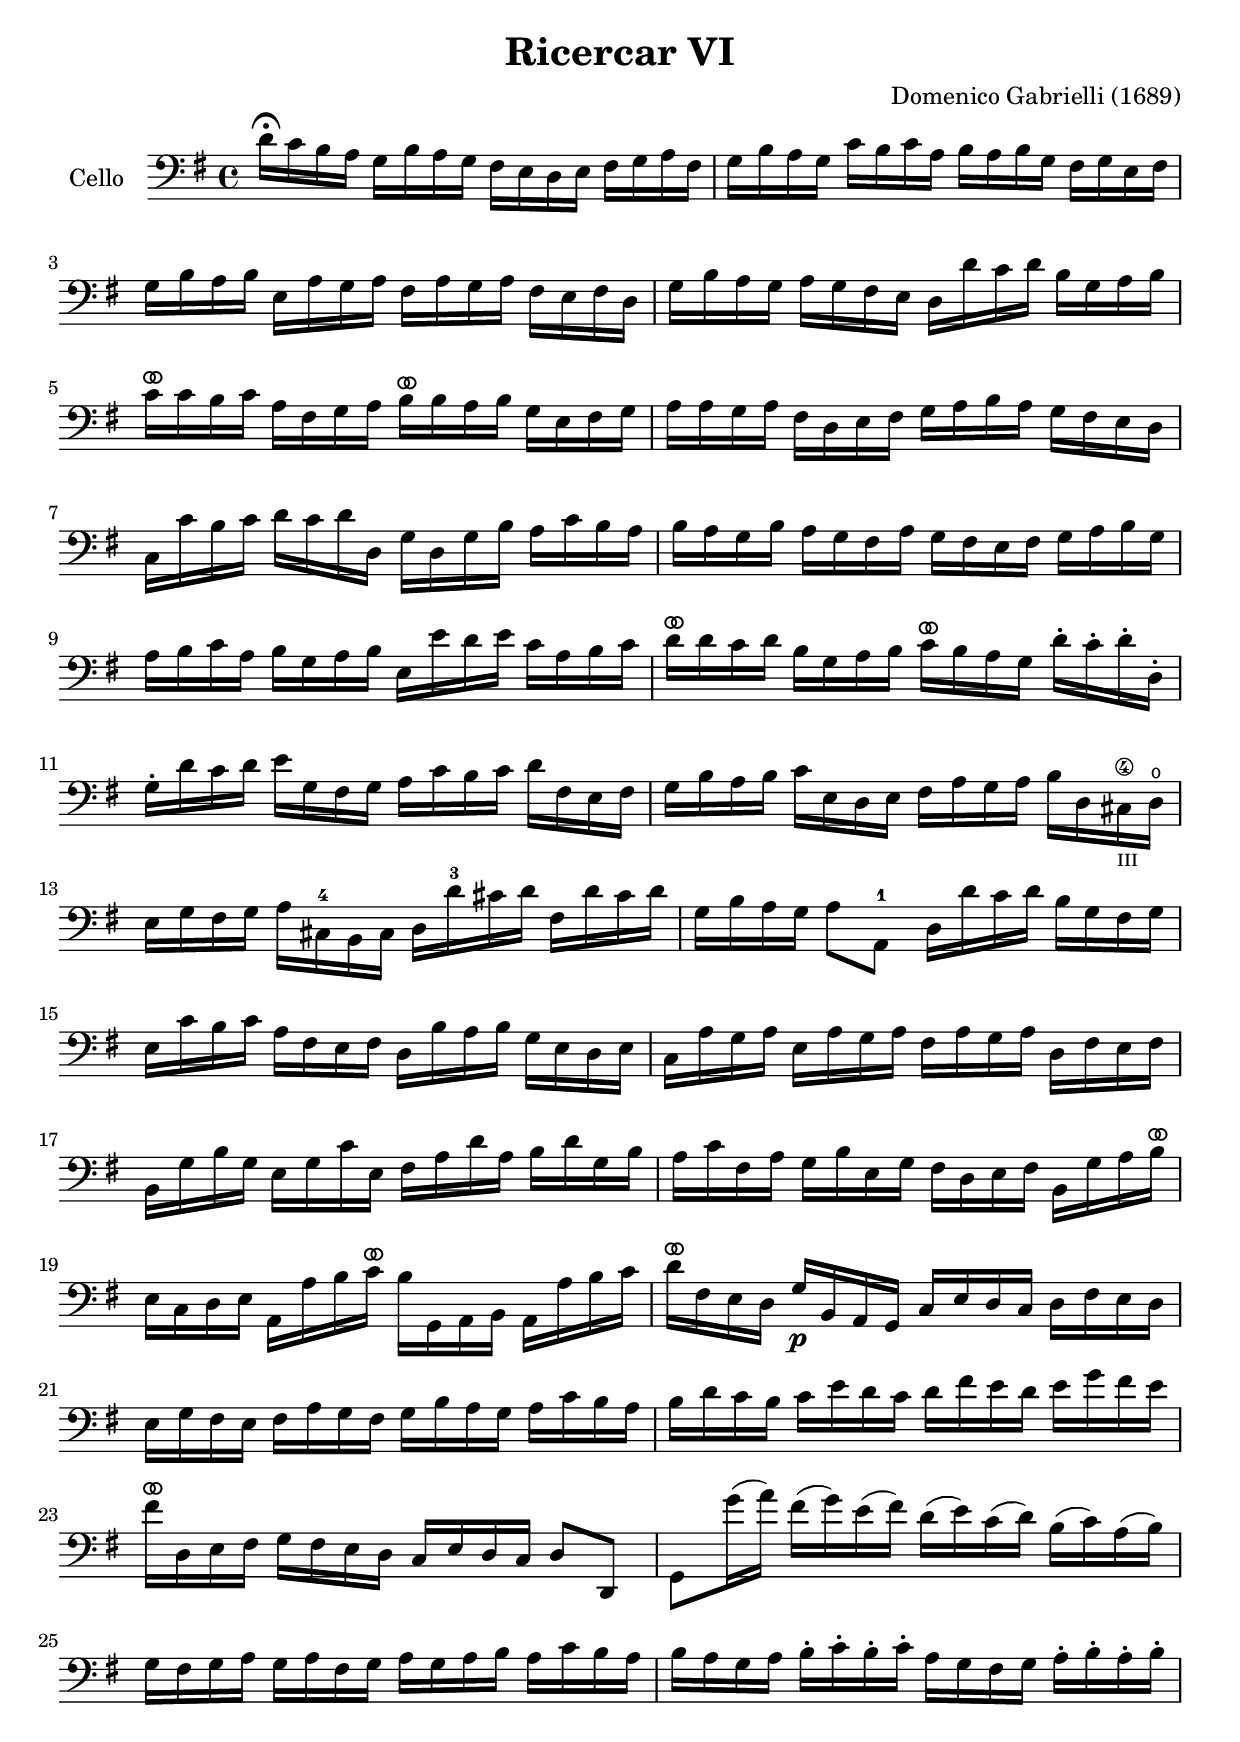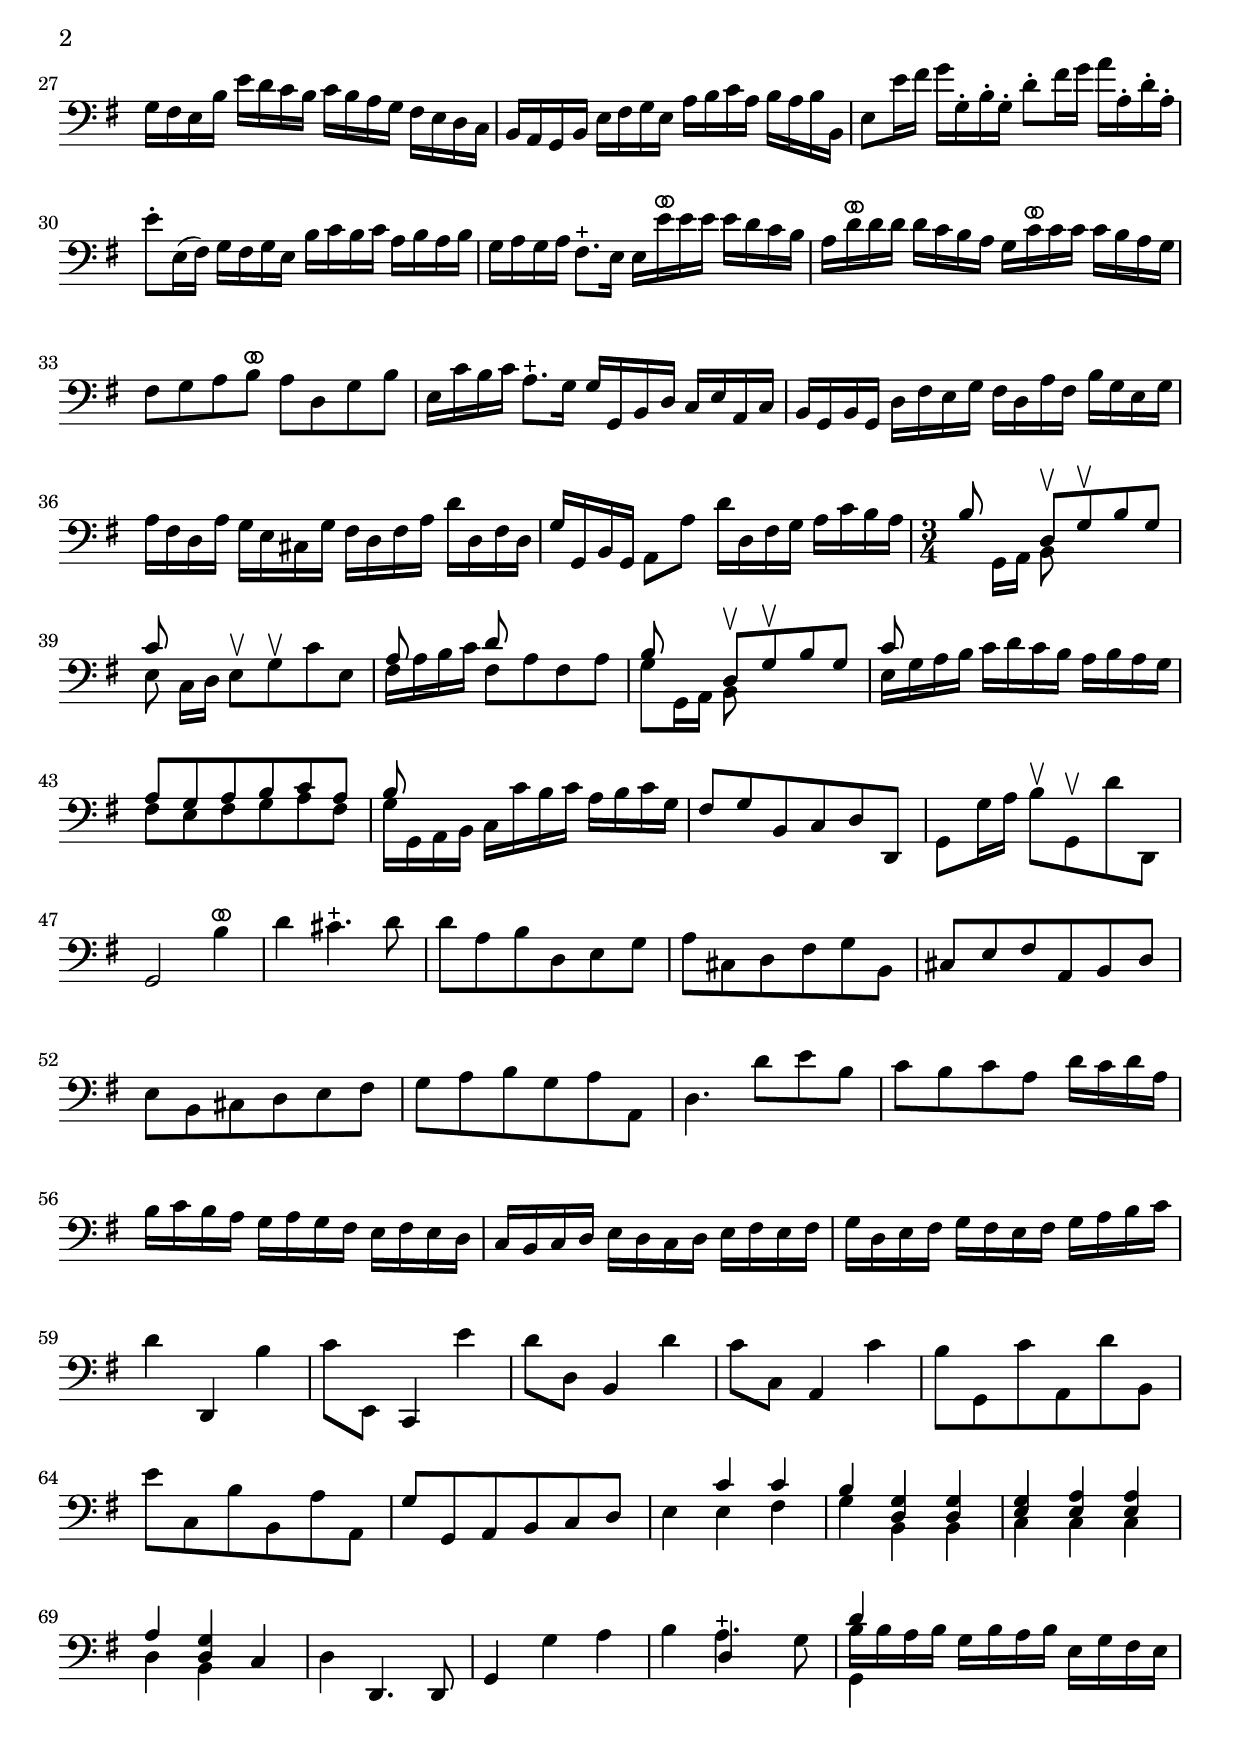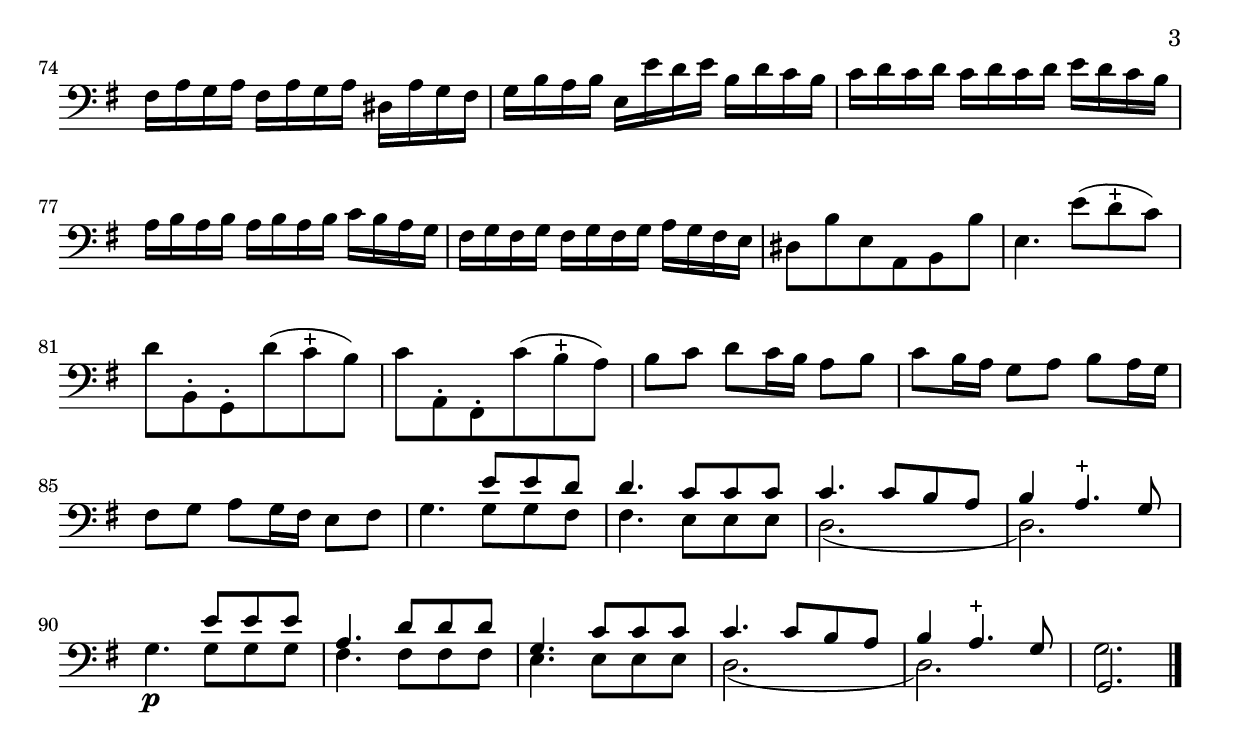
#(set-global-staff-size 21)

\version "2.18.2"

\header {
  title    = "Ricercar VI"
  composer = "Domenico Gabrielli (1689)"
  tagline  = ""
}

\language "italiano"

% iPad Pro 12.9

% \paper {
%   paper-width  = 195\mm
%   paper-height = 260\mm
% }

ringsps = #"
  0.15 setlinewidth
  0.9 0.6 moveto
  0.4 0.6 0.5 0 361 arc
  stroke
  1.0 0.6 0.5 0 361 arc
  stroke
  "

vibrato = \markup {
  \with-dimensions #'(-0.2 . 1.6) #'(0 . 1.2)
  \postscript #ringsps
}

\score {
  \new Staff
   \with {instrumentName = #"Cello "}
   {
   \override Hairpin.to-barline = ##f
   \time 4/4
   \key sol \major
   \clef bass
   re'16\fermata do'16 si16 la16
   sol16 si16 la16 sol16
   fad16 mi16 re16 mi16
   fad16 sol16 la16 fad16                       % 1
   sol16 si16 la16 sol16
   do'16 si16 do'16 la16
   si16 la16 si16 sol16
   fad16 sol16 mi16 fad16                       % 2
   sol16 si16 la16 si16
   mi16 la16 sol16 la16
   fad16 la16 sol16 la16
   fad16 mi16 fad16 re16                        % 3
   sol16 si16 la16 sol16
   la16 sol16 fad16 mi16
   re16 re'16 do'16 re'16
   si16 sol16 la16 si16                         % 4
   do'16^\vibrato do'16 si16 do'16
   la16 fad16 sol16 la16
   si16^\vibrato si16 la16 si16
   sol16 mi16 fad16 sol16                       % 5
   la16 la16 sol16 la16
   fad16 re16 mi16 fad16
   sol16 la16 si16 la16
   sol16 fad16 mi16 re16                        % 6
   do16 do'16 si16 do'16
   re'16 do'16 re'16 re16
   sol16 re16 sol16 si16
   la16 do'16 si16 la16                         % 7
   si16 la16 sol16 si16
   la16 sol16 fad16 la16
   sol16 fad16 mi16 fad16
   sol16 la16 si16 sol16                        % 8
   la16 si16 do'16 la16
   si16 sol16 la16 si16
   mi16 mi'16 re'16 mi'16
   do'16 la16 si16 do'16                        % 9
   re'16^\vibrato re'16 do'16 re'16
   si16 sol16 la16 si16
   do'16^\vibrato si16 la16 sol16
   re'16-. do'16-. re'16-. re16-.               % 10
   sol16-. re'16 do'16 re'16
   mi'16 sol16 fad16 sol16
   la16 do'16 si16 do'16
   re'16 fad16 mi16 fad16                       % 11
   sol16 si16 la16 si16
   do'16 mi16 re16 mi16
   fad16 la16 sol16 la16
   si16 re16
   dod16-\4_\markup{\teeny III}
   re16\open                                    % 12
   mi16 sol16 fad16 sol16
   la16 dod16-4 si,16 dod16
   re16 re'16-3 dod'16 re'16
   fad16 re'16 dod'16 re'16                     % 13
   sol16 si16 la16 sol16
   la8 la,8-1
   re16 re'16 do'16 re'16
   si16 sol16 fad16 sol16                       % 14
   mi16 do'16 si16 do'16
   la16 fad16 mi16 fad16
   re16 si16 la16 si16
   sol16 mi16 re16 mi16                         % 15
   do16 la16 sol16 la16
   mi16 la16 sol16 la16
   fad16 la16 sol16 la16
   re16 fad16 mi16 fad16                        % 16
   si,16 sol16 si16 sol16
   mi16 sol16 do'16 mi16
   fad16 la16 re'16 la16
   si16 re'16 sol16 si16                        % 17
   la16 do'16 fad16 la16
   sol16 si16 mi16 sol16
   fad16 re16 mi16 fad16
   si,16 sol16 la16 si16^\vibrato             % 18
   mi16 do16 re16 mi16
   la,16 la16 si16 do'16^\vibrato
   si16 sol,16 la,16 si,16
   la,16 la16 si16 do'16                        % 19
   re'16^\vibrato fad16 mi16 re16
   sol16\p si,16 la,16 sol,16
   do16 mi16 re16 do16
   re16 fad16 mi16 re16                         % 20
   mi16 sol16 fad16 mi16
   fad16 la16 sol16 fad16
   sol16 si16 la16 sol16
   la16 do'16 si16 la16                  % 21
   si16 re'16 do'16 si16
   do'16 mi'16 re'16 do'16
   re'16 fad'16 mi'16 re'16
   mi'16 sol'16 fad'16 mi'16             % 22
   fad'16^\vibrato re16 mi16 fad16
   sol16  fad16 mi16 re16
   do16 mi16 re16 do16
   re8 re,8                                     % 23
   sol,8 sol'16(la'16)
   fad'16(sol'16) mi'16(fad'16)
   re'16(mi'16) do'16(re'16)
   si16(do'16) la16(si16)                       % 24
   sol16 fad16 sol16 la16
   sol16 la16 fad16 sol16
   la16 sol16 la16 si16
   la16 do'16 si16 la16                         % 25
   si16 la16 sol16 la16
   si16-. do'16-.
   si16-. do'16-.
   la16 sol16 fad16 sol16
   la16-. si16-.
   la16-. si16-.                  % 26
   sol16 fad16 mi16 si16
   mi'16 re'16 do'16 si16
   do'16 si16 la16 sol16
   fad16 mi16 re16 do16                         % 27
   si,16 la,16 sol,16 si,16
   mi16 fad16 sol16 mi16
   la16 si16 do'16 la16
   si16 la16 si16 si,16                         % 28
   mi8 mi'16 fad'16
   sol'16 sol16-.
   si16-. sol16-.
   re'8-. fad'16 sol'16
   la'16 la16-.
   re'16-. la16-.                 % 29
   mi'8-. mi16(fad16)
   sol16 fad16 sol16 mi16
   si16 do'16 si16 do'16
   la16 si16 la16 si16                          % 30
   sol16 la16 sol16 la16
   fad8.\stopped mi16
   mi16 mi'16^\vibrato mi'16 mi'16
   mi'16 re'16 do'16 si16                       % 31
   la16 re'16^\vibrato re'16 re'16
   re'16 do'16 si16 la16
   sol16 do'16^\vibrato do'16 do'16
   do'16 si16 la16 sol16                        % 32
   fad8 sol8 la8 si8^\vibrato
   la8 re8 sol8 si8                             % 33
   mi16 do'16 si16 do'16
   la8.\stopped sol16
   sol16 sol,16 si,16 re16
   do16 mi16 la,16 do16                         % 34
   si,16 sol,16 si,16 sol,16
   re16 fad16 mi16 sol16
   fad16 re16 la16 fad16
   si16 sol16 mi16 sol16                        % 35
   la16 fad16 re16 la16
   sol16 mi16 dod16 sol16
   fad16 re16 fad16 la16
   re'16 re16 fad16 re16                 % 36
   sol16 sol,16 si,16 sol,16
   la,8 la8
   re'16 re16 fad16 sol16
   la16 do'16 si16 la16                         % 37
   \time 3/4
   <<{si8 s8 re8\upbow sol8\upbow si8 sol8}\\
     {s8 sol,16 la,16 si,8 s4.}>>               % 38
   <<{do'8} \\ {mi8}>>
   \stemDown
   do16 re16
   \stemNeutral
   mi8\upbow sol8\upbow do'8 mi8                % 39
   <<{la8} \\ {fad16 la16 si16 do'16}>>
   <<{re'8} \\ {fad8 la8 fad8 la8}>>            % 40
   <<{si8 s8 re8\upbow sol8\upbow si8 sol8}\\
     {sol8 sol,16 la,16 si,8 s4.}>>             % 41
   <<{do'8} \\ {mi16 sol16 la16 si16}>>
   do'16 re'16 do'16 si16
   la16 si16 la16 sol16                         % 42
   <<{la8 sol8 la8 si8 do'8 la8} \\
     {fad8 mi8 fad8 sol8 la8 fad8}>>            % 43
   <<{si8} \\ {sol16 sol,16 la,16 si,16}>>
   do16 do'16 si16 do'16
   la16 si16 do'16 sol16                        % 44
   fad8 sol8 si,8 do8 re8 re,8                  % 45
   sol,8 sol16 la16
   si8\upbow sol,8\upbow re'8 re,8              % 46
   sol,2 si4^\vibrato                         % 47
   re'4 dod'4.\stopped re'8                     % 48
   re'8 la8 si8 re8 mi8 sol8                    % 49
   la8 dod8 re8 fad8 sol8 si,8                  % 50
   dod8 mi8 fad8 la,8 si,8 re8                  % 51
   mi8 si,8 dod8 re8 mi8 fad8                   % 52
   sol8 la8 si8 sol8 la8 la,8                   % 53
   re4. re'8 mi'8 si8                           % 54
   do'8 si8 do'8 la8
   re'16 do'16 re'16 la16                       % 55
   si16 do'16 si16 la16
   sol16 la16 sol16 fad16
   mi16 fad16 mi16 re16                         % 56
   do16 si,16 do16 re16
   mi16 re16 do16 re16
   mi16 fad16 mi16 fad16                        % 57
   sol16 re16 mi16 fad16
   sol16 fad16 mi16 fad16
   sol16 la16 si16 do'16                        % 58
   re'4 re,4 si4                                % 59
   do'8 mi,8 do,4 mi'4                          % 60
   re'8 re8 si,4 re'4                           % 61
   do'8 do8 la,4 do'4                           % 62
   si8 sol,8 do'8 la,8 re'8 si,8                % 63
   mi'8 do8 si8 si,8 la8 la,8                   % 64
   sol8 sol,8 la,8 si,8 do8 re8                 % 65
   mi4 <<{do'4 do'4} \\ {mi4 fad4}>>            % 66
   <<{si4 <<sol4 re4>> <<sol4 re4>>} \\
     {sol4 si,4 si,4}>>                         % 67
   <<{<<mi4 sol4>> <<mi4 la4>> <<mi4 la4>>} \\
     {do4 do4 do4}>>                            % 68
   <<{la4 <<re4 sol4>>} \\
     {re4 si,4}>> do4                           % 69
   re4 re,4. re,8                               % 70
   sol,4 sol4 la4                               % 71
   si4 <<{re4}\\ {la4.^\stopped}>> sol8         % 72
   <<
     \voiceOne re'4
     \new Voice {
       \voiceTwo si16 si16 la16 si16
     }
     \new Voice {
       \voiceThree
       \stemDown
       \shiftOff
       sol,4
     }
   >>
   \oneVoice
   sol16 si16 la16 si16
   mi16 sol16 fad16 mi16                        % 73
   fad16 la16 sol16 la16
   fad16 la16 sol16 la16
   red16 la16 sol16 fad16                       % 74
   sol16 si16 la16 si16
   mi16 mi'16 re'16 mi'16
   si16 re'16 do'16 si16                        % 75
   do'16 re'16 do'16 re'16
   do'16 re'16 do'16 re'16
   mi'16 re'16 do'16 si16                       % 76
   la16 si16 la16 si16
   la16 si16 la16 si16
   do'16 si16 la16 sol16                        % 77
   fad16 sol16 fad16 sol16
   fad16 sol16 fad16 sol16
   la16 sol16 fad16 mi16                        % 78
   red8 si8 mi8 la,8 si,8 si8                   % 79
   mi4. mi'8(re'8\stopped do'8)                 % 80
   re'8 si,8-. sol,8-.
   re'8(do'8\stopped si8)                       % 81
   do'8 la,8-. fad,8-.
   do'8(si8\stopped la8)                        % 82
   si8 do'8 re'8 do'16 si16 la8 si8             % 83
   do'8 si16 la16 sol8 la8 si8 la16 sol16       % 84
   fad8 sol8 la8 sol16 fad16 mi8 fad8           % 85
   sol4.
   <<{mi'8 mi'8 re'8}\\
     {sol8 sol8 fad8}>>                         % 86
   <<{re'4. do'8 do'8 do'8}\\
     {fad4. mi8 mi8 mi8}>>                      % 87
   <<{do'4. do'8 si8 la8}\\
     {re2.(}>>                                  % 88
   <<{si4 la4.\stopped sol8}\\
     {re2.)}>>                                  % 89
   sol4.\p
   <<{mi'8 mi'8 mi'8}\\
     {sol8 sol8 sol8}>>                         % 90
   <<{la4. re'8 re'8 re'8}\\
     {fad4. fad8 fad8 fad8}>>                   % 91
   <<{sol4. do'8 do'8 do'8}\\
     {mi4. mi8 mi8 mi8}>>                       % 92
   <<{do'4. do'8 si8 la8}\\
     {re2.(}>>                                  % 93
   <<{si4 la4.\stopped sol8}\\
     {re2.)}>>                                  % 94
   <<{sol,2.}\\{sol2.}>>                        % 95
   \bar "|."
 }
}
